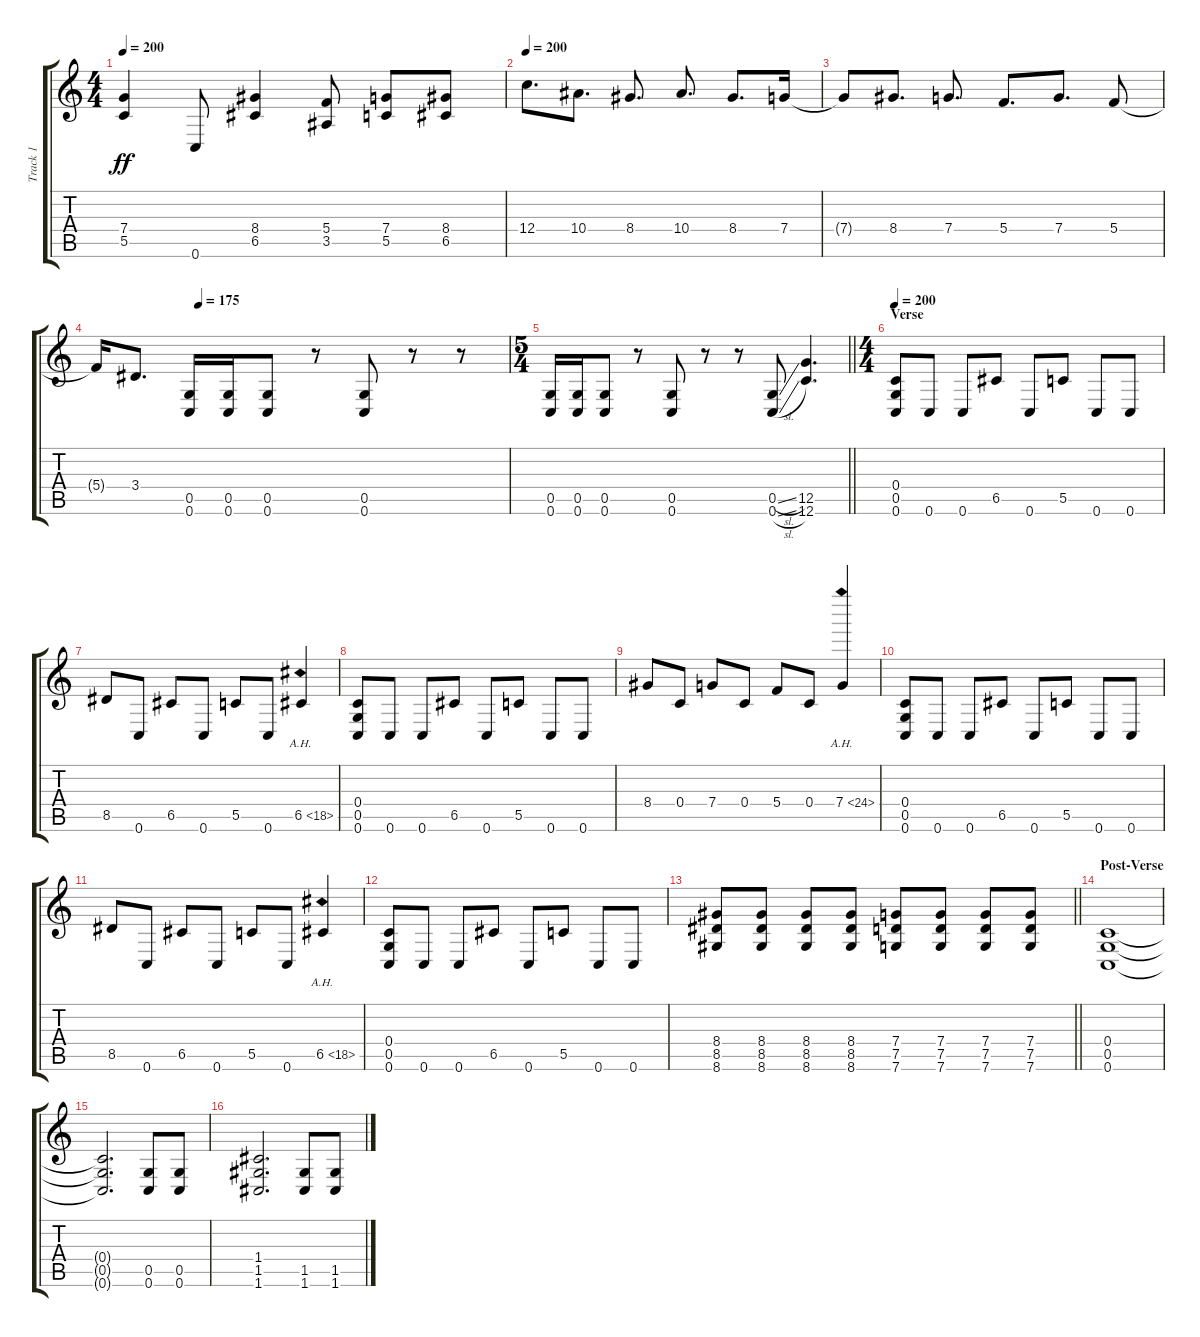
\track ("Track 1" "Track 1") {instrument distortionguitar}
\staff {score tabs}
\tuning (D4 A3 F3 C3 G2 C2) {hide}
\ts (4 4)
\tempo 200
\clef g2
\ks c
(7.4 5.5).4{dy ff} 0.6.8 (8.4 6.5).4 (5.4 3.5).8 (7.4 5.5).8 (8.4 6.5).8 |
\tempo 200
12.4.8{d} 10.4.8{d} 8.4.8{d} 10.4.8{d} 8.4.8{d} 7.4.16 |
7.4{t}.8 8.4.8{d} 7.4.8{d} 5.4.8{d} 7.4.8{d} 5.4.8 |
\tempo (175 0.25)
5.4{t}.16 3.4.8{d} (0.5 0.6).16 (0.5 0.6).16 (0.5 0.6).8 r.8 (0.5 0.6).8 r.8 r.8 |
\ts (5 4)
\barLineRight lightlight
(0.5 0.6).16 (0.5 0.6).16 (0.5 0.6).8 r.8 (0.5 0.6).8 r.8 r.8 (0.5{sl} 0.6{sl}).8 (12.5 12.6).4{d} |
\ts (4 4)
\section ("" "Verse")
\tempo 200
(0.4 0.5 0.6).8 0.6.8 0.6.8 6.5.8 0.6.8 5.5.8 0.6.8 0.6.8 |
8.5.8 0.6.8 6.5.8 0.6.8 5.5.8 0.6.8 6.5{ah 12}.4 |
(0.4 0.5 0.6).8 0.6.8 0.6.8 6.5.8 0.6.8 5.5.8 0.6.8 0.6.8 |
8.4.8 0.4.8 7.4.8 0.4.8 5.4.8 0.4.8 7.4{ah 17}.4 |
(0.4 0.5 0.6).8 0.6.8 0.6.8 6.5.8 0.6.8 5.5.8 0.6.8 0.6.8 |
8.5.8 0.6.8 6.5.8 0.6.8 5.5.8 0.6.8 6.5{ah 12}.4 |
(0.4 0.5 0.6).8 0.6.8 0.6.8 6.5.8 0.6.8 5.5.8 0.6.8 0.6.8 |
\barLineRight lightlight
(8.4 8.5 8.6).8 (8.4 8.5 8.6).8 (8.4 8.5 8.6).8 (8.4 8.5 8.6).8 (7.4 7.5 7.6).8 (7.4 7.5 7.6).8 (7.4 7.5 7.6).8 (7.4 7.5 7.6).8 |
\section ("" "Post-Verse")
(0.4 0.5 0.6).1 |
(0.4{t} 0.5{t} 0.6{t}).2{d} (0.5 0.6).8 (0.5 0.6).8 |
(1.4 1.5 1.6).2{d} (1.5 1.6).8 (1.5 1.6).8
